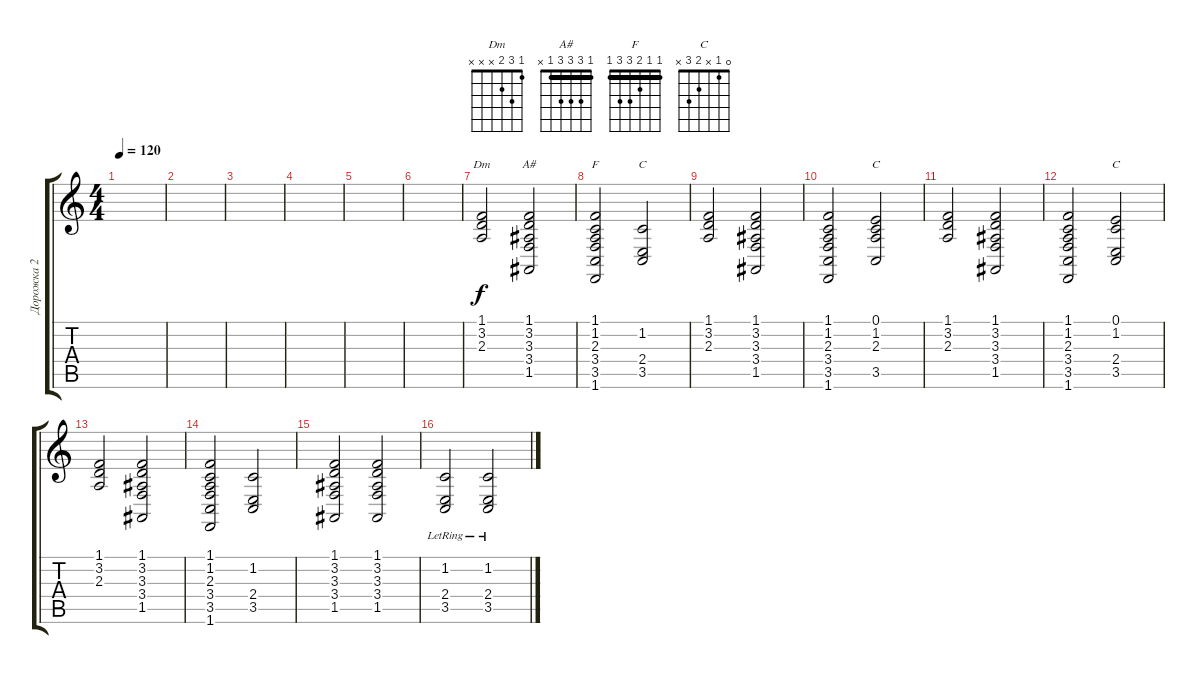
\track ("Дорожка 2" "Дорожка 2") {instrument pad2warm}
\staff {score tabs}
\tuning (E4 B3 G3 D3 A2 E2) {hide}
\chord ("Dm" 1 3 2 x x x)
\chord ("A#" 1 3 3 3 1 x) {barre 1}
\chord ("F" 1 1 2 3 3 1) {barre 1}
\chord ("C" x 1 x 2 3 x)
\chord ("C" 0 1 0 2 3 x)
\chord ("C" 0 1 x 2 3 x)
\ts (4 4)
\tempo 120
\clef g2
\ks c
|
|
|
|
|
|
(1.1 3.2 2.3).2{ch "Dm"} (1.1 3.2 3.3 3.4 1.5).2{ch "A#"} |
(1.1 1.2 2.3 3.4 3.5 1.6).2{ch "F"} (1.2 2.4 3.5).2{ch "C"} |
(1.1 3.2 2.3).2 (1.1 3.2 3.3 3.4 1.5).2 |
(1.1 1.2 2.3 3.4 3.5 1.6).2 (0.1 1.2 2.3 3.5).2{ch "C"} |
(1.1 3.2 2.3).2 (1.1 3.2 3.3 3.4 1.5).2 |
(1.1 1.2 2.3 3.4 3.5 1.6).2 (0.1 1.2 2.4 3.5).2{ch "C"} |
(1.1 3.2 2.3).2 (1.1 3.2 3.3 3.4 1.5).2 |
(1.1 1.2 2.3 3.4 3.5 1.6).2 (1.2 2.4 3.5).2 |
(1.1 3.2 3.3 3.4 1.5).2 (1.1 3.2 3.3 3.4 1.5).2 |
(1.2 2.4{lr} 3.5).2 (1.2 2.4{lr} 3.5).2
